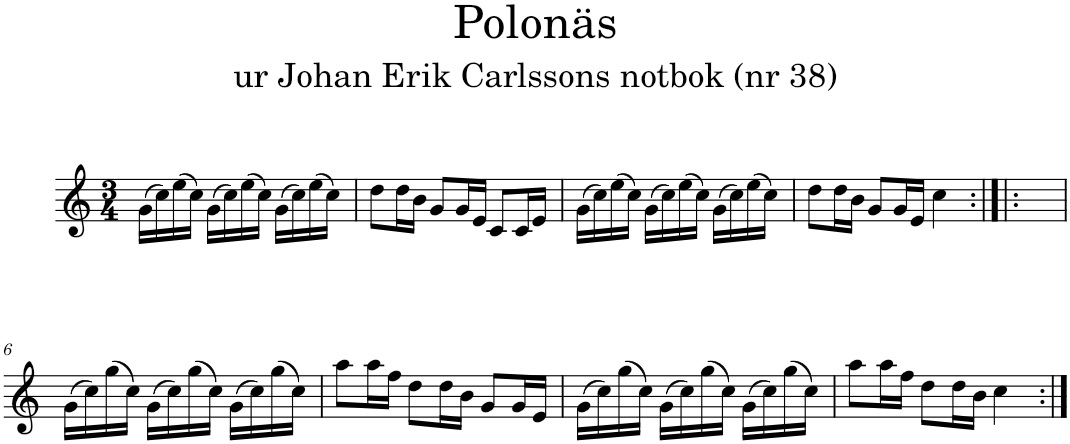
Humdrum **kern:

**kern
*part1
*staff1
*I"Piano
*I'Pno
*clefG2
*k[]
*M3/4
=1
(16g\LL
16cc\)
(16ee\
16cc\JJ)
(16g\LL
16cc\)
(16ee\
16cc\JJ)
(16g\LL
16cc\)
(16ee\
16cc\JJ)
=2
8dd\L
16dd\L
16b\JJ
8g/L
16g/L
16e/JJ
8c/L
16c/L
16e/JJ
=3
(16g\LL
16cc\)
(16ee\
16cc\JJ)
(16g\LL
16cc\)
(16ee\
16cc\JJ)
(16g\LL
16cc\)
(16ee\
16cc\JJ)
=4
8dd\L
16dd\L
16b\JJ
8g/L
16g/L
16e/JJ
4cc\
=5:|!|:
2.ryy
!!LO:LB:g=z
=6
(16g\LL
16cc\)
(16gg\
16cc\JJ)
(16g\LL
16cc\)
(16gg\
16cc\JJ)
(16g\LL
16cc\)
(16gg\
16cc\JJ)
=7
8aa\L
16aa\L
16ff\JJ
8dd\L
16dd\L
16b\JJ
8g/L
16g/L
16e/JJ
=8
(16g\LL
16cc\)
(16gg\
16cc\JJ)
(16g\LL
16cc\)
(16gg\
16cc\JJ)
(16g\LL
16cc\)
(16gg\
16cc\JJ)
=9
8aa\L
16aa\L
16ff\JJ
8dd\L
16dd\L
16b\JJ
4cc\
=:|!
*-
